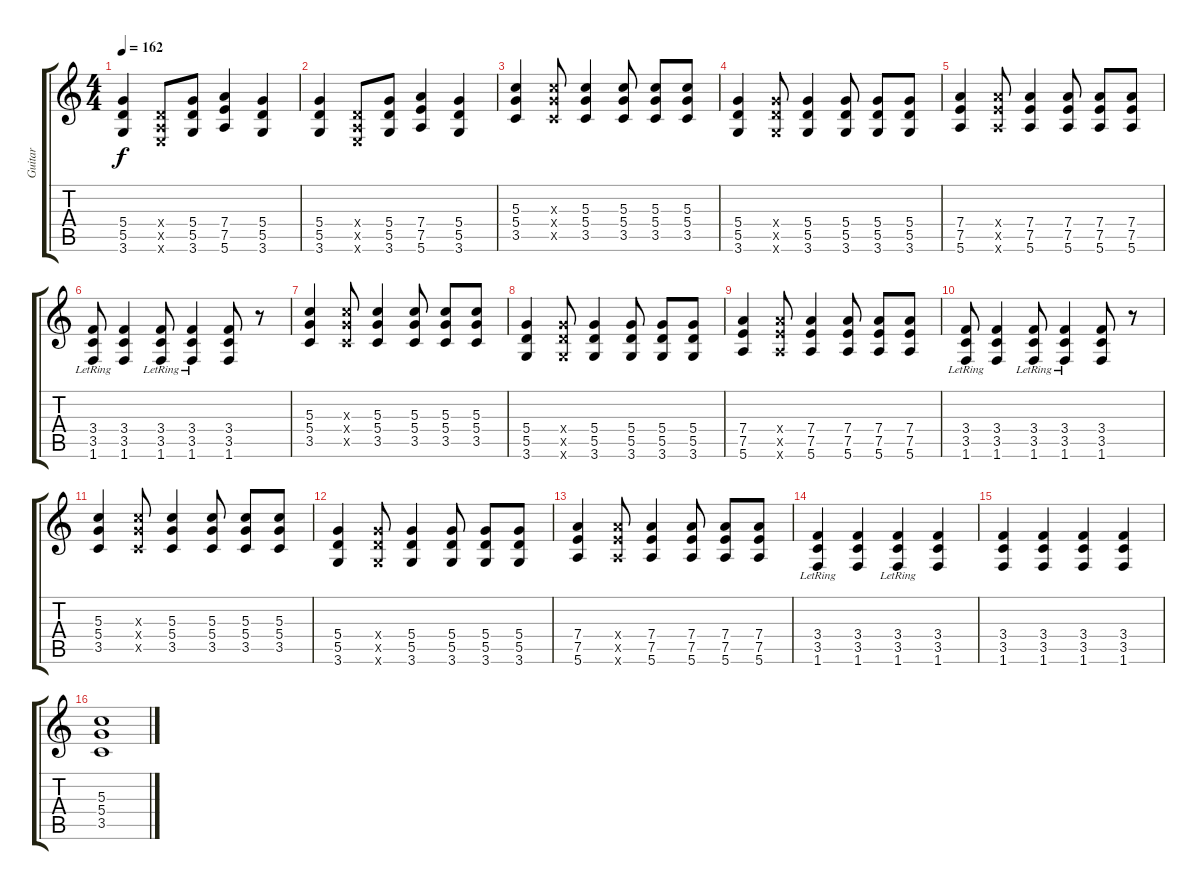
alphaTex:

\track ("Guitar" "Guitar") {instrument overdrivenguitar}
\staff {score tabs}
\tuning (E4 B3 G3 D3 A2 E2) {hide}
\ts (4 4)
\tempo 162
\clef g2
\ks c
(5.4 5.5 3.6).4{dy f} (0.4{x} 0.5{x} 0.6{x}).8 (5.4 5.5 3.6).8 (7.4 7.5 5.6).4 (5.4 5.5 3.6).4 |
(5.4 5.5 3.6).4 (0.4{x} 0.5{x} 0.6{x}).8 (5.4 5.5 3.6).8 (7.4 7.5 5.6).4 (5.4 5.5 3.6).4 |
(5.3 5.4 3.5).4 (5.3{x} 5.4{x} 3.5{x}).8 (5.3 5.4 3.5).4 (5.3 5.4 3.5).8 (5.3 5.4 3.5).8 (5.3 5.4 3.5).8 |
(5.4 5.5 3.6).4 (5.4{x} 5.5{x} 3.6{x}).8 (5.4 5.5 3.6).4 (5.4 5.5 3.6).8 (5.4 5.5 3.6).8 (5.4 5.5 3.6).8 |
(7.4 7.5 5.6).4 (7.4{x} 7.5{x} 5.6{x}).8 (7.4 7.5 5.6).4 (7.4 7.5 5.6).8 (7.4 7.5 5.6).8 (7.4 7.5 5.6).8 |
(3.4 3.5 1.6{lr}).8 (3.4 3.5 1.6).4 (3.4{lr} 3.5 1.6).8 (3.4 3.5{lr} 1.6).4 (3.4 3.5 1.6).8 r.8 |
(5.3 5.4 3.5).4 (5.3{x} 5.4{x} 3.5{x}).8 (5.3 5.4 3.5).4 (5.3 5.4 3.5).8 (5.3 5.4 3.5).8 (5.3 5.4 3.5).8 |
(5.4 5.5 3.6).4 (5.4{x} 5.5{x} 3.6{x}).8 (5.4 5.5 3.6).4 (5.4 5.5 3.6).8 (5.4 5.5 3.6).8 (5.4 5.5 3.6).8 |
(7.4 7.5 5.6).4 (7.4{x} 7.5{x} 5.6{x}).8 (7.4 7.5 5.6).4 (7.4 7.5 5.6).8 (7.4 7.5 5.6).8 (7.4 7.5 5.6).8 |
(3.4 3.5 1.6{lr}).8 (3.4 3.5 1.6).4 (3.4{lr} 3.5 1.6).8 (3.4 3.5{lr} 1.6).4 (3.4 3.5 1.6).8 r.8 |
(5.3 5.4 3.5).4 (5.3{x} 5.4{x} 3.5{x}).8 (5.3 5.4 3.5).4 (5.3 5.4 3.5).8 (5.3 5.4 3.5).8 (5.3 5.4 3.5).8 |
(5.4 5.5 3.6).4 (5.4{x} 5.5{x} 3.6{x}).8 (5.4 5.5 3.6).4 (5.4 5.5 3.6).8 (5.4 5.5 3.6).8 (5.4 5.5 3.6).8 |
(7.4 7.5 5.6).4 (7.4{x} 7.5{x} 5.6{x}).8 (7.4 7.5 5.6).4 (7.4 7.5 5.6).8 (7.4 7.5 5.6).8 (7.4 7.5 5.6).8 |
(3.4 3.5 1.6{lr}).4 (3.4 3.5 1.6).4 (3.4 3.5{lr} 1.6).4 (3.4 3.5 1.6).4 |
(3.4 3.5 1.6).4 (3.4 3.5 1.6).4 (3.4 3.5 1.6).4 (3.4 3.5 1.6).4 |
(5.3 5.4 3.5).1
